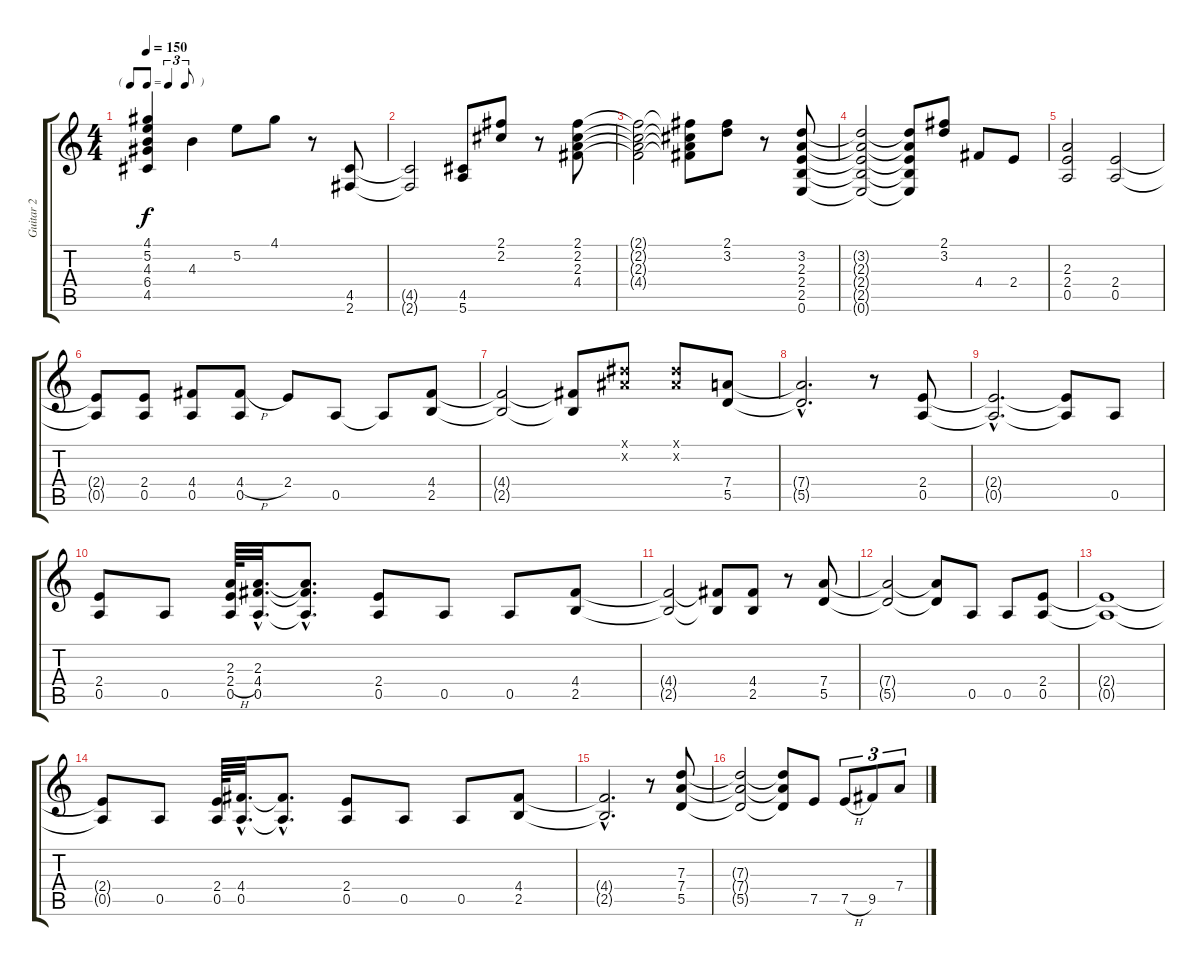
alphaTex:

\track ("Guitar 2" "Guitar 2") {instrument overdrivenguitar}
\staff {score tabs}
\tuning (E4 B3 G3 D3 A2 E2) {hide}
\ts (4 4)
\tf triplet8th
\tempo 150
\clef g2
\ks c
(4.1{t} 5.2{t} 4.3{t} 6.4{t} 4.5{t}).4{dy f} 4.3.4 5.2.8 4.1.8 r.8 (4.5 2.6).8 |
(4.5{t} 2.6{t}).2 (4.5 5.6).8 (2.1 2.2).8 r.8 (2.1 2.2 2.3 4.4).8 |
(2.1{t} 2.2{t} 2.3{t} 4.4{t}).2 (2.1{t} 2.2{t} 2.3{t} 4.4{t}).8 (2.1 3.2).8 r.8 (3.2 2.3 2.4 2.5 0.6).8 |
(3.2{t} 2.3{t} 2.4{t} 2.5{t} 0.6{t}).2 (3.2{t} 2.3{t} 2.4{t} 2.5{t} 0.6{t}).8 (2.1 3.2).8 4.4.8 2.4.8 |
(2.3 2.4 0.5).2 (2.4 0.5).2 |
(2.4{t} 0.5{t}).8 (2.4 0.5).8 (4.4 0.5).8 (4.4{h} 0.5).8 2.4.8 0.5.8 0.5{t}.8 (4.4 2.5).8 |
(4.4{t} 2.5{t}).2 (4.4{t} 2.5{t}).8 (-1.1{x} -1.2{x}).8 (-1.1{x} -1.2{x}).8 (7.4 5.5).8 |
(7.4{hac t} 5.5{hac t}).2{d} r.8 (2.4 0.5).8 |
(2.4{hac t} 0.5{hac t}).2{d} (2.4{t} 0.5{t}).8 0.5.8 |
(2.4 0.5).8 0.5.8 (2.3 2.4{h} 0.5).64 (2.3{hac} 4.4{hac} 0.5{hac}).32{d} (2.3{hac t} 4.4{hac t} 0.5{hac t}).8{d} (2.4 0.5).8 0.5.8 0.5.8 (4.4 2.5).8 |
(4.4{t} 2.5{t}).2 (4.4{t} 2.5{t}).8 (4.4 2.5).8 r.8 (7.4 5.5).8 |
(7.4{t} 5.5{t}).2 (7.4{t} 5.5{t}).8 0.5.8 0.5.8 (2.4 0.5).8 |
(2.4{t} 0.5{t}).1 |
(2.4{t} 0.5{t}).8 0.5.8 (2.4 0.5).64 (4.4{hac} 0.5{hac}).32{d} (4.4{hac t} 0.5{hac t}).8{d} (2.4 0.5).8 0.5.8 0.5.8 (4.4 2.5).8 |
(4.4{hac t} 2.5{hac t}).2{d} r.8 (7.3 7.4 5.5).8 |
(7.3{t} 7.4{t} 5.5{t}).2 (7.3{t} 7.4{t} 5.5{t}).8 7.5.8 7.5{h}.8{tu (3 2)} 9.5.8{tu (3 2)} 7.4.8{tu (3 2)}
